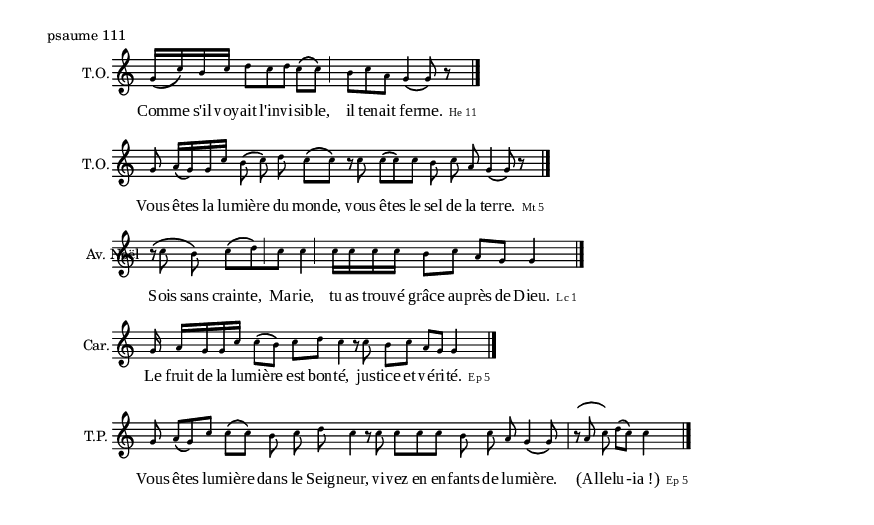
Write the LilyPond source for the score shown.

\version "2.10.0"
 \include "definitions.ly"
 \markup {psaume  111}

\relative a' { 
	\new Staff {
		\cadenzaOn
		\set Staff.instrumentName = \markup{ \center-align { T.O. } }
		g16[\( c\) b c]
		\times 2/3 { d8[ c d] }
		c8[\( c\)] \cesure \pespace
		\times 2/3 { b8[ c a] }
		g4\( g8\) r8
		
		
		\endBar
	}

	\addlyrics {
		Com -- me s'il voy -- ait l'in -- vi -- si -- ble, il ten -- ait fe -- rme.
 		\markup { \citation #"He 11" } }
}
\relative a' { 
	\new Staff {
		\cadenzaOn
		\set Staff.instrumentName = \markup{ \center-align { T.O. } }
		g8
		a16[\( g\) g c]
		\times 2/3 { b8\( c\) d }
		c[\( c\)]
		\pespace
		r c
		\times 2/3 { c[\( c\) c] }
		\times 2/3 { b c a }
		g4\( g8\) r
		\endBar
	}

	\addlyrics {
		Vous ê -- tes la lu -- miè -- re du mon -- de, vous ê -- tes le sel de la ter -- re.
 		\markup { \citation #"Mt 5" } }
}
\relative a' { 
	\new Staff {
		\cadenzaOn
		\set Staff.instrumentName = \markup{ \center-align { Av. Noël } }
		
		\times 2/3 { r8\( c b\) }
		\times 2/3 { c[\( d\) \cesure \pespace c] } c4
		\cesure \pespace
		c16[ c c c] b8[ c] a[ g] g4
		
		
		
		\endBar
	}

	\addlyrics {
		Sois sans crain -- te, Ma -- rie, tu as trou -- vé grâce au -- près de Dieu.
 		\markup { \citation #"Lc 1" } }
}
\relative a' { 
	\new Staff {
		\cadenzaOn
		\set Staff.instrumentName = \markup{ \center-align { Car. } }
		g16 a16[ g g c]
		c8[\( b\)]  c8[ d]  c4 \pespace
		r8 c8
		b8[ c] a8[ g] g4

		\endBar
	}

	\addlyrics {
		Le fruit de la lu -- miè -- re est bon -- té, jus -- tice et vé -- ri -- té.
 		\markup { \citation #"Ep 5" } }
}
\relative a' { 
	\new Staff {
		\cadenzaOn
		\set Staff.instrumentName = \markup{ \center-align { T.P. } }
		 g8
		\times 2/3 { a[\( g\) c] }
		c[\( c\)]
		\times 2/3 { b c d }
		c4
		\pespace
		r8 c
		\times 2/3 { c[ c c] }
		\times 2/3 { b c a }
		\times 2/3 { g4\( g8\) }
		
\espall\barre
		\times 2/3 { r
8\( a c\) }
		d[\( c\)]
		c4
		\endBar
	}

	\addlyrics {
		Vous ê -- tes lu -- miè -- re dans le Seig -- neur, vi -- vez en en -- fants de lu -- miè -- re. "(Al" -- le -- lu -- - -- "ia !)"
 		\markup { \citation #"Ep 5" } }
}
